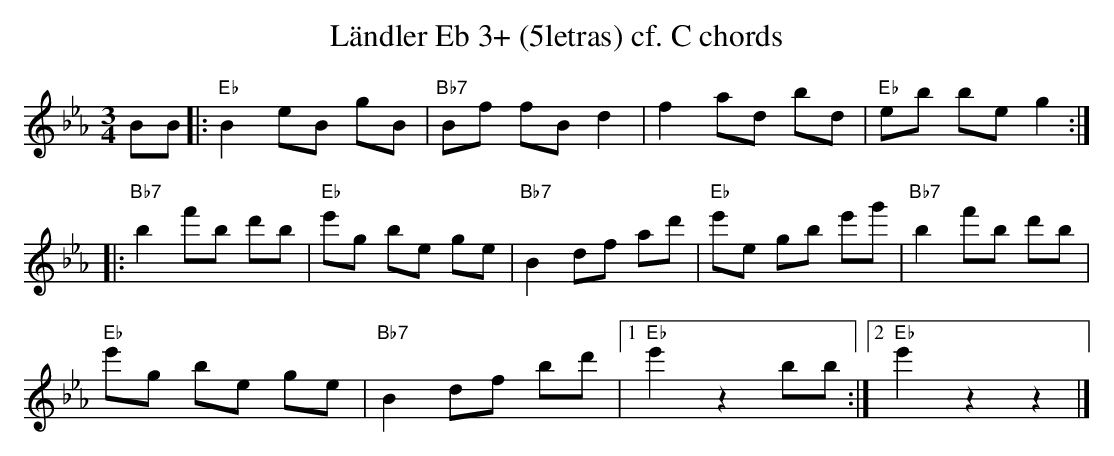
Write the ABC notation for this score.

X:1
T:L\"andler Eb 3+ (5letras) cf. C chords
M:3/4
L:1/8
K:Ebmaj%%MIDI gchordon
BB |: "Eb"B2 eB gB | "Bb7"Bf fB d2 | f2 ad bd | "Eb"eb be g2 ::
"Bb7"b2 f'b d'b | "Eb"e'g be ge | "Bb7"B2 df ad' | "Eb"e'e gb e'g' | "Bb7"b2 f'b d'b |
"Eb"e'g be ge | "Bb7"B2 df bd' |1 "Eb"e'2z2bb :|2 "Eb"e'2z2z2 |]
